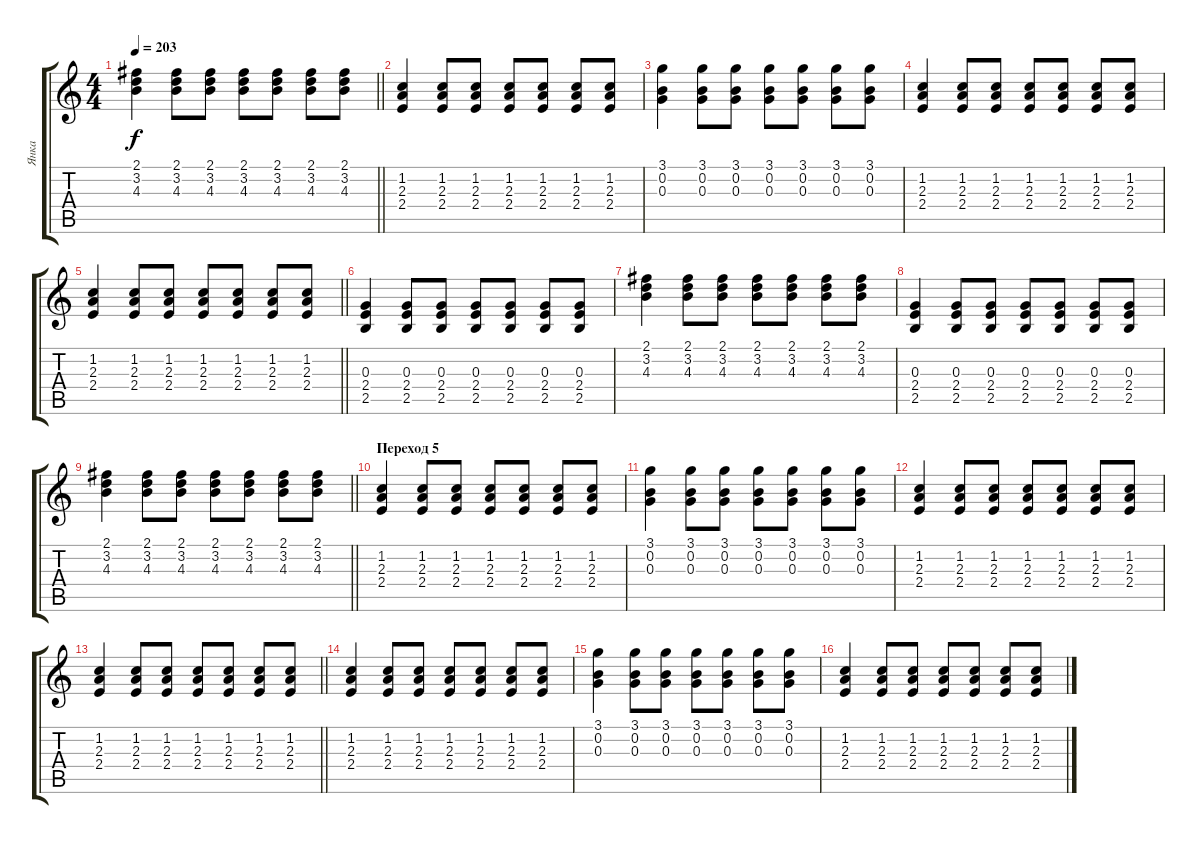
\track ("Янка" "Янка") {instrument electricguitarclean}
\staff {score tabs}
\tuning (E4 B3 G3 D3 A2 E2) {hide}
\ts (4 4)
\tempo 203
\clef g2
\barLineRight lightlight
\ks c
(2.1 3.2 4.3).4{dy f} (2.1 3.2 4.3).8 (2.1 3.2 4.3).8 (2.1 3.2 4.3).8 (2.1 3.2 4.3).8 (2.1 3.2 4.3).8 (2.1 3.2 4.3).8 |
(1.2 2.3 2.4).4 (1.2 2.3 2.4).8 (1.2 2.3 2.4).8 (1.2 2.3 2.4).8 (1.2 2.3 2.4).8 (1.2 2.3 2.4).8 (1.2 2.3 2.4).8 |
(3.1 0.2 0.3).4 (3.1 0.2 0.3).8 (3.1 0.2 0.3).8 (3.1 0.2 0.3).8 (3.1 0.2 0.3).8 (3.1 0.2 0.3).8 (3.1 0.2 0.3).8 |
(1.2 2.3 2.4).4 (1.2 2.3 2.4).8 (1.2 2.3 2.4).8 (1.2 2.3 2.4).8 (1.2 2.3 2.4).8 (1.2 2.3 2.4).8 (1.2 2.3 2.4).8 |
\barLineRight lightlight
(1.2 2.3 2.4).4 (1.2 2.3 2.4).8 (1.2 2.3 2.4).8 (1.2 2.3 2.4).8 (1.2 2.3 2.4).8 (1.2 2.3 2.4).8 (1.2 2.3 2.4).8 |
(0.3 2.4 2.5).4 (0.3 2.4 2.5).8 (0.3 2.4 2.5).8 (0.3 2.4 2.5).8 (0.3 2.4 2.5).8 (0.3 2.4 2.5).8 (0.3 2.4 2.5).8 |
(2.1 3.2 4.3).4 (2.1 3.2 4.3).8 (2.1 3.2 4.3).8 (2.1 3.2 4.3).8 (2.1 3.2 4.3).8 (2.1 3.2 4.3).8 (2.1 3.2 4.3).8 |
(0.3 2.4 2.5).4 (0.3 2.4 2.5).8 (0.3 2.4 2.5).8 (0.3 2.4 2.5).8 (0.3 2.4 2.5).8 (0.3 2.4 2.5).8 (0.3 2.4 2.5).8 |
\barLineRight lightlight
(2.1 3.2 4.3).4 (2.1 3.2 4.3).8 (2.1 3.2 4.3).8 (2.1 3.2 4.3).8 (2.1 3.2 4.3).8 (2.1 3.2 4.3).8 (2.1 3.2 4.3).8 |
\section ("" "Переход 5")
(1.2 2.3 2.4).4 (1.2 2.3 2.4).8 (1.2 2.3 2.4).8 (1.2 2.3 2.4).8 (1.2 2.3 2.4).8 (1.2 2.3 2.4).8 (1.2 2.3 2.4).8 |
(3.1 0.2 0.3).4 (3.1 0.2 0.3).8 (3.1 0.2 0.3).8 (3.1 0.2 0.3).8 (3.1 0.2 0.3).8 (3.1 0.2 0.3).8 (3.1 0.2 0.3).8 |
(1.2 2.3 2.4).4 (1.2 2.3 2.4).8 (1.2 2.3 2.4).8 (1.2 2.3 2.4).8 (1.2 2.3 2.4).8 (1.2 2.3 2.4).8 (1.2 2.3 2.4).8 |
\barLineRight lightlight
(1.2 2.3 2.4).4 (1.2 2.3 2.4).8 (1.2 2.3 2.4).8 (1.2 2.3 2.4).8 (1.2 2.3 2.4).8 (1.2 2.3 2.4).8 (1.2 2.3 2.4).8 |
(1.2 2.3 2.4).4 (1.2 2.3 2.4).8 (1.2 2.3 2.4).8 (1.2 2.3 2.4).8 (1.2 2.3 2.4).8 (1.2 2.3 2.4).8 (1.2 2.3 2.4).8 |
(3.1 0.2 0.3).4 (3.1 0.2 0.3).8 (3.1 0.2 0.3).8 (3.1 0.2 0.3).8 (3.1 0.2 0.3).8 (3.1 0.2 0.3).8 (3.1 0.2 0.3).8 |
(1.2 2.3 2.4).4 (1.2 2.3 2.4).8 (1.2 2.3 2.4).8 (1.2 2.3 2.4).8 (1.2 2.3 2.4).8 (1.2 2.3 2.4).8 (1.2 2.3 2.4).8
